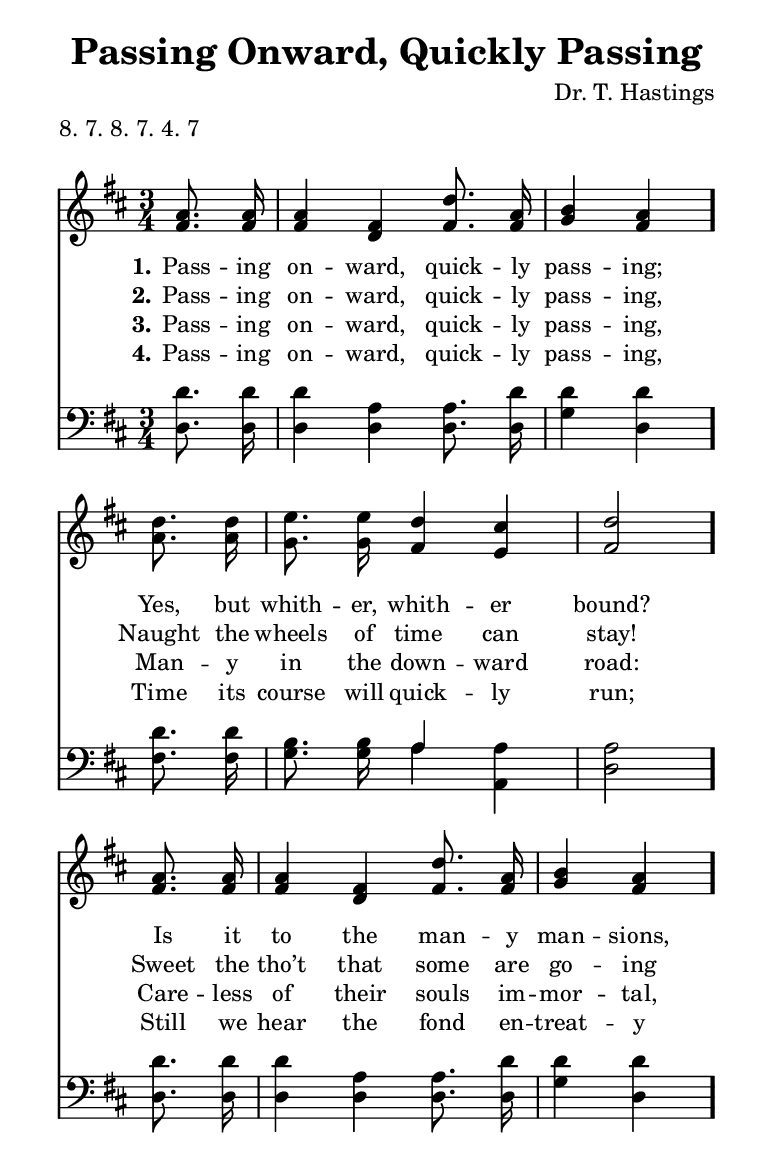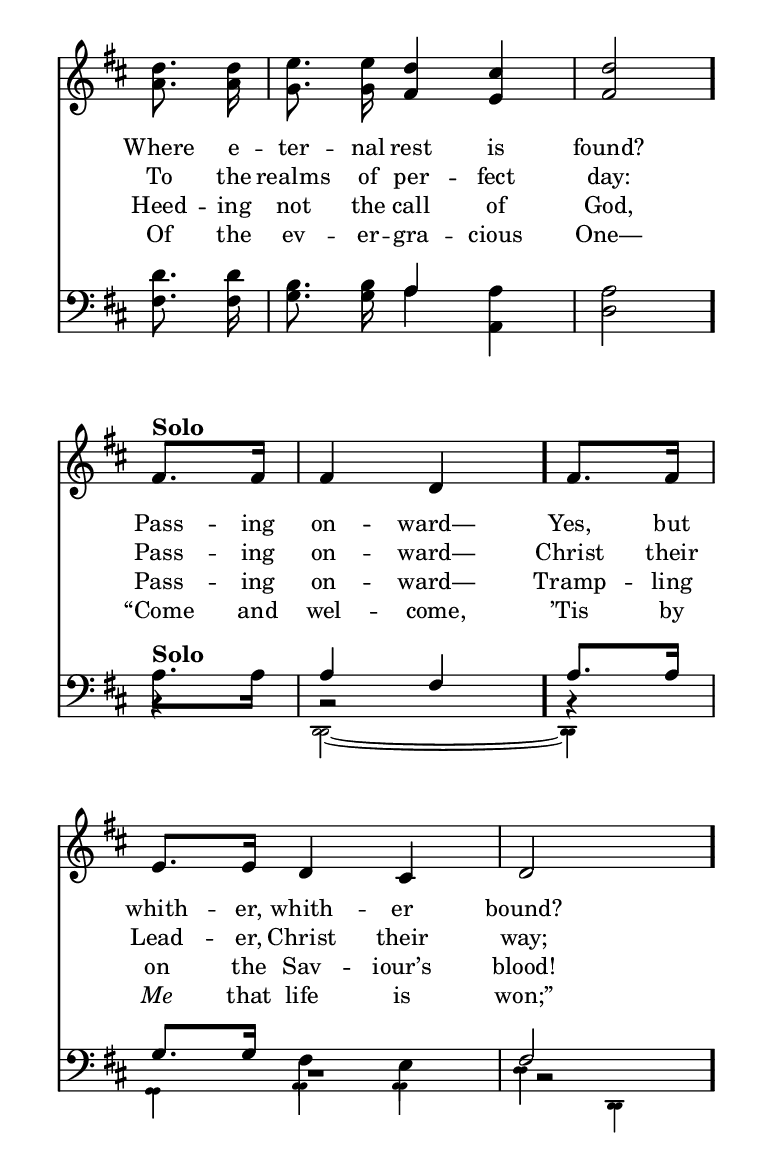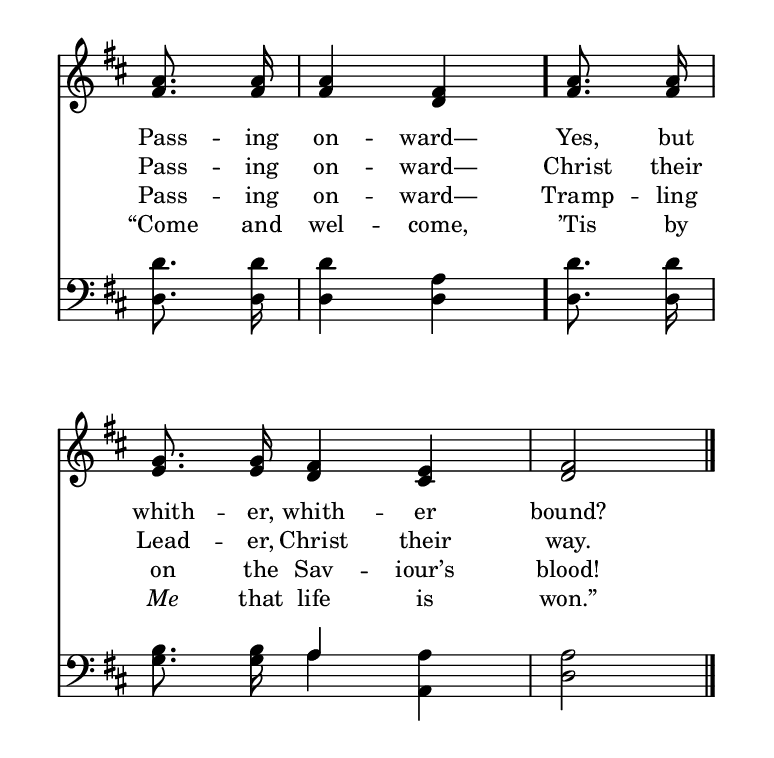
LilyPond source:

\include "common/global.ily"
\paper {
  \include "common/paper.ily"
  %ragged-bottom = ##t
  %ragged-last-bottom = ##t
  %systems-per-page = ##f
  %page-count = ##f
}

\header{
  hymnnumber = "30"
  title = "Passing Onward, Quickly Passing"
  tunename = "Zion"
  meter = "8. 7. 8. 7. 4. 7"
  %poet = ""
  composer = "Dr. T. Hastings"
  %copyright = ""
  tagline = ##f
}

% for fermata in MIDI
ta = { \tempo 4=80 }
tb = { \tempo 4=40 }

patternAA = { c8. c16 | c4 c4 c8. c16 | c4 c4 }

patternBA = { c8. c16 | c8. c16 c4 c4 | c2 }
patternBB = { c4 | \once \override MultiMeasureRest.staff-position = #-8 R1*3/4 | c2 }
% needs more tweaking that we can provide in a pattern
%patternBC = { r4 | \once \override MultiMeasureRest.staff-position = #-2 R1*3/4 | r2 }

patternCA = { c8. c16 | c4 c4 }
patternCB = { c4 | c2 }

global = {
  \include "common/overrides.ily"
  \override Staff.TimeSignature.style = #'numbered
  \time 3/4
  \override Score.MetronomeMark.transparent = ##t % hide all fermata changes too
  \ta
  \key d \major
  \partial 4
  \autoBeamOff
}

notesSoprano = {
\global
\relative c'' {

  \changePitch \patternAA { a a | a fis d' a | b a }
  \changePitch \patternBA { d d | e e d cis  | d   }
  \changePitch \patternAA { a a | a fis d' a | b a }
  \changePitch \patternBA { d d | e e d cis  | d   }

  \changePitch \patternCA { fis, fis | fis d     }
  \changePitch \patternBA { fis fis  | e e d cis | d   }
  \changePitch \patternCA { a' a     | a fis     }
  \changePitch \patternBA { a a      | g g fis e | fis }

  \bar "|."

}
}

notesAlto = {
\global
\relative e' {

  \changePitch \patternAA { fis fis | fis d fis fis | g fis }
  \changePitch \patternBA { a a     | g g fis e     | fis   }
  \changePitch \patternAA { fis fis | fis d fis fis | g fis }
  \changePitch \patternBA { a a     | g g fis e     | fis   }

  \changePitch \patternCB { r       | r         }
  \changePitch \patternBB { r       |           | r } % middle rest is explicit in patternBB
  \changePitch \patternCA { fis fis | fis d     }
  \changePitch \patternBA { fis fis | e e d cis | d }

}
}

notesTenor = {
\global
\relative a {

  \changePitch \patternAA { d d | d a a d | d d }
  \changePitch \patternBA { d d | b b a a | a   }
  \changePitch \patternAA { d d | d a a d | d d }
  \changePitch \patternBA { d d | b b a a | a   }

  \changePitch \patternCA { a a  | a fis     }
  \changePitch \patternBA { a a  | g g fis e | fis }
  \changePitch \patternCA { d' d | d a       }
  \changePitch \patternBA { d d  | b b a a   | a   }

}
}

notesBass = {
\global
\relative f {

  \changePitch \patternAA { d d | d d d d | g d }
  \changePitch \patternBA { fis fis | g g a a, | d }
  \changePitch \patternAA { d d | d d d d | g d }
  \changePitch \patternBA { fis fis | g g a a, | d }

<<
  { b4 \rest | b2 \rest }
\\
  \override NoteHead.font-size = #-4 { \skip 4 | d,2 ~ }
>>

<<
  % XXX hacky (extra-offset doesn't scale, for one thing)
  { b'4 \rest | \once \override Rest.extra-offset = #'(15 . 0) b1*3/4 \rest | \once \override Rest.extra-offset = #'(1.7 . 0) b2 \rest }
\\
  \override NoteHead.font-size = #-4 { d,4 g4 a4 a4 | d4 d,4 }
>>

  \changePitch \patternCA { d' d | d d }
  \changePitch \patternBA { d d | g g a a, | d }

}
}

wordsA = \lyricmode {
\set stanza = "1."

Pass -- ing on -- ward, quick -- ly pass -- ing; \bar "."
Yes, but whith -- er, whith -- er bound? \bar "." \break
Is it to the man -- y man -- sions, \bar "."
Where e -- ter -- nal rest is found? \bar "." \break
Pass -- ing on -- ward— \bar "."
Yes, but whith -- er, whith -- er bound? \bar "." \break
Pass -- ing on -- ward— \bar "."
Yes, but whith -- er, whith -- er bound? \bar "." \break

}

wordsB = \lyricmode {
\set stanza = "2."

Pass -- ing on -- ward, quick -- ly pass -- ing,
Naught the wheels of time can stay!
Sweet the tho’t that some are go -- ing
To the realms of per -- fect day:
Pass -- ing on -- ward—
Christ their Lead -- er, Christ their way;
Pass -- ing on -- ward—
Christ their Lead -- er, Christ their way.

}

wordsC = \lyricmode {
\set stanza = "3."

Pass -- ing on -- ward, quick -- ly pass -- ing,
Man -- y in the down -- ward road:
Care -- less of their souls im -- mor -- tal,
Heed -- ing not the call of God,
Pass -- ing on -- ward—
Tramp -- ling on the Sav -- iour’s blood!
Pass -- ing on -- ward—
Tramp -- ling on the Sav -- iour’s blood!

}

wordsD = \lyricmode {
\set stanza = "4."

Pass -- ing on -- ward, quick -- ly pass -- ing,
Time its course will quick -- ly run;
Still we hear the fond en -- treat -- y
Of the ev -- er -- gra -- cious One—
“Come and wel -- come,
’Tis by { \italicsOn } Me { \italicsOff } that life is won;”
“Come and wel -- come,
’Tis by { \italicsOn } Me { \italicsOff } that life is won.”

}

\score {
  \context ChoirStaff <<
    \context Staff = upper <<
      \set ChoirStaff.systemStartDelimiter = #'SystemStartBar
      \partcombine #'(2 . 9) \notesSoprano \notesAlto
      \context NullVoice = sopranos { \voiceOne << \notesSoprano >> }
      \context NullVoice = altos { \voiceTwo << \notesAlto >> }
      \context Lyrics = one   \lyricsto sopranos \wordsA
      \context Lyrics = two   \lyricsto sopranos \wordsB
      \context Lyrics = three \lyricsto sopranos \wordsC
      \context Lyrics = four  \lyricsto sopranos \wordsD
      %\context Lyrics = five  \lyricsto sopranos \wordsE
    >>
    \context Staff = men <<
      \clef bass
      \partcombine #'(2 . 9) \notesTenor \notesBass
      \context NullVoice = tenors { \voiceOne << \notesTenor >> }
      \context NullVoice = basses { \voiceTwo << \notesBass >> }
    >>
  >>
  \layout {
    \include "common/layout.ily"
  }
  \midi{
    \include "common/midi.ily"
  }
}

\version "2.19.49"  % necessary for upgrading to future LilyPond versions.

% vi:set et ts=2 sw=2 ai nocindent syntax=lilypond:
